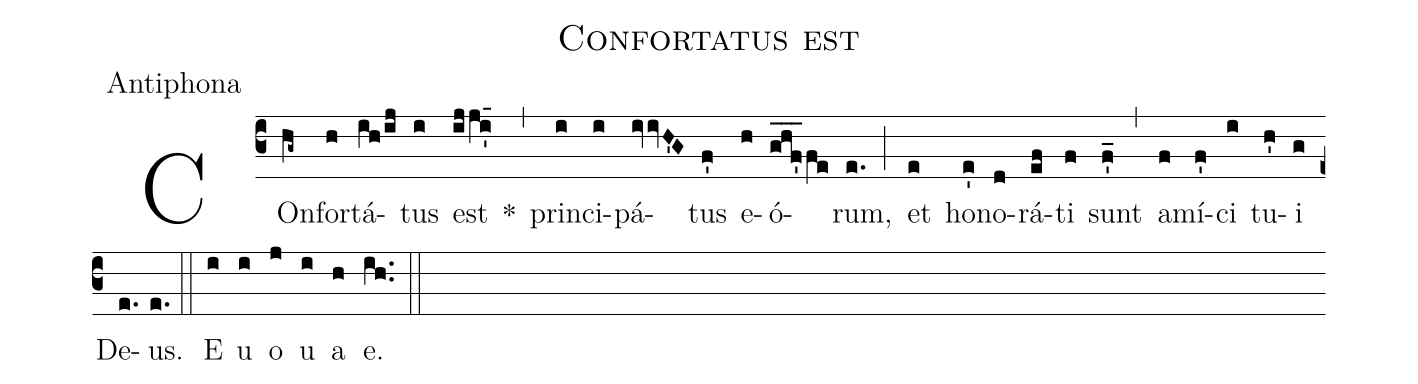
name:Confortatus est;
office-part:Antiphona;
%%
(c3) COn(hg~)for(h)tá(ih/ij)tus(i) est(ijjV!i'_5) *(,) prin(i)ci(i)pá(ivivH'G)tus(f') e(h)ó(ghf'___fe)rum,(e.) (;) et(e) ho(e')no(d)rá(ef)ti(f) sunt(f'_) (,) a(f)mí(f')ci(i) tu(h')i(g) De(e.)us.(e.) (::) E(i) u(i) o(j) u(i) a(h) e.(ih..) (::)
